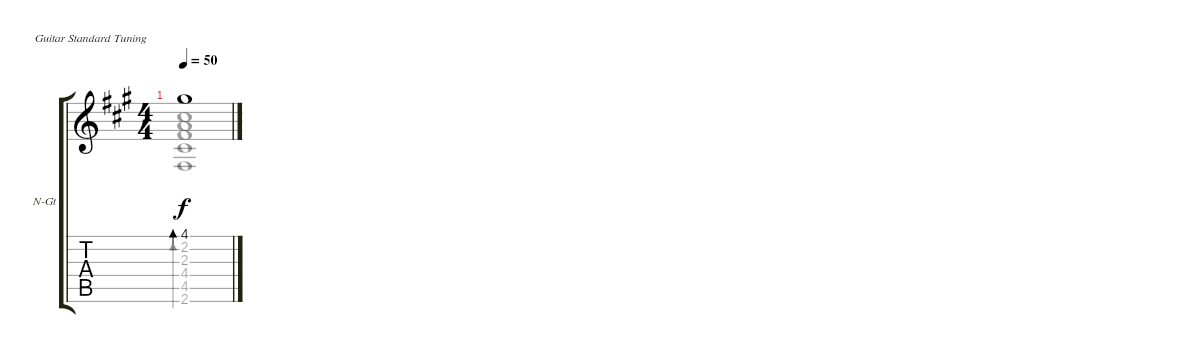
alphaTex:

\bracketExtendMode groupsimilarinstruments
\firstSystemTrackNameOrientation horizontal
\otherSystemsTrackNameOrientation horizontal
\track ("Guitar 2" "N-Gt") {instrument acousticguitarnylon}
\staff {score tabs}
\tuning (E4 B3 G3 D3 A2 E2)
\voice
\ts (4 4)
\beaming (8 2 2 2 2)
\tempo 50
\clef g2
\ks a
4.1.1{bd 0 dy f}
\voice
\clef g2
\ottava regular
\simile none
\ks a
(2.2 2.3 4.4 4.5 2.6).1{bd 120 dy f}
